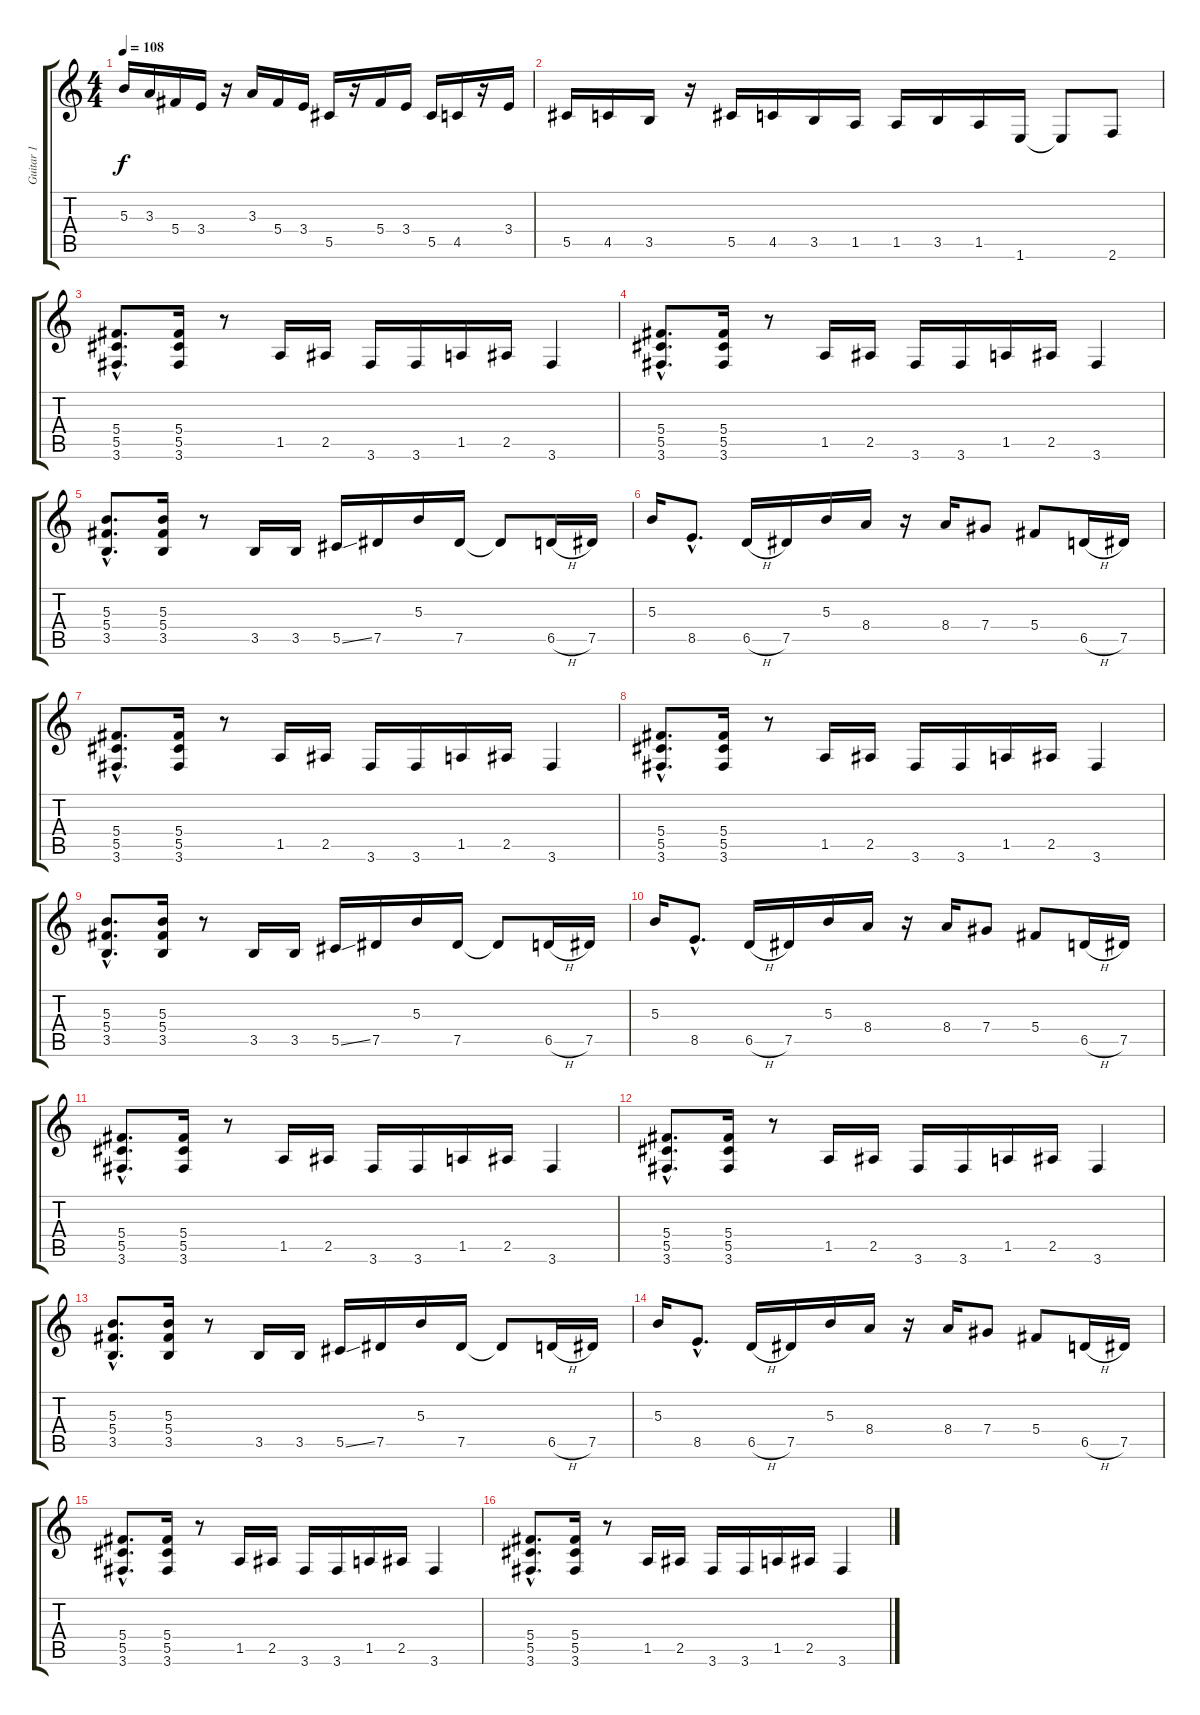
\track ("Guitar 1" "Guitar 1") {instrument distortionguitar}
\staff {score tabs}
\tuning (Eb4 Bb3 Gb3 Db3 Ab2 Eb2) {hide}
\ts (4 4)
\tempo 108
\clef g2
\ks c
5.3.16{dy f} 3.3.16 5.4.16 3.4.16 r.16 3.3.16 5.4.16 3.4.16 5.5.16 r.16 5.4.16 3.4.16 5.5.16 4.5.16 r.16 3.4.16 |
5.5.16 4.5.16 3.5.16 r.16 5.5.16 4.5.16 3.5.16 1.5.16 1.5.16 3.5.16 1.5.16 1.6.16 1.6{t}.8 2.6.8 |
(5.4{hac} 5.5{hac} 3.6{hac}).8{d} (5.4 5.5 3.6).16 r.8 1.5.16 2.5.16 3.6.16 3.6.16 1.5.16 2.5.16 3.6.4 |
(5.4{hac} 5.5{hac} 3.6{hac}).8{d} (5.4 5.5 3.6).16 r.8 1.5.16 2.5.16 3.6.16 3.6.16 1.5.16 2.5.16 3.6.4 |
(5.3{hac} 5.4{hac} 3.5{hac}).8{d} (5.3 5.4 3.5).16 r.8 3.5.16 3.5.16 5.5{ss}.16 7.5.16 5.3.16 7.5.16 7.5{t}.8 6.5{h}.16 7.5.16 |
5.3.16 8.5{hac}.8{d} 6.5{h}.16 7.5.16 5.3.16 8.4.16 r.16 8.4.16 7.4.8 5.4.8 6.5{h}.16 7.5.16 |
(5.4{hac} 5.5{hac} 3.6{hac}).8{d} (5.4 5.5 3.6).16 r.8 1.5.16 2.5.16 3.6.16 3.6.16 1.5.16 2.5.16 3.6.4 |
(5.4{hac} 5.5{hac} 3.6{hac}).8{d} (5.4 5.5 3.6).16 r.8 1.5.16 2.5.16 3.6.16 3.6.16 1.5.16 2.5.16 3.6.4 |
(5.3{hac} 5.4{hac} 3.5{hac}).8{d} (5.3 5.4 3.5).16 r.8 3.5.16 3.5.16 5.5{ss}.16 7.5.16 5.3.16 7.5.16 7.5{t}.8 6.5{h}.16 7.5.16 |
5.3.16 8.5{hac}.8{d} 6.5{h}.16 7.5.16 5.3.16 8.4.16 r.16 8.4.16 7.4.8 5.4.8 6.5{h}.16 7.5.16 |
(5.4{hac} 5.5{hac} 3.6{hac}).8{d} (5.4 5.5 3.6).16 r.8 1.5.16 2.5.16 3.6.16 3.6.16 1.5.16 2.5.16 3.6.4 |
(5.4{hac} 5.5{hac} 3.6{hac}).8{d} (5.4 5.5 3.6).16 r.8 1.5.16 2.5.16 3.6.16 3.6.16 1.5.16 2.5.16 3.6.4 |
(5.3{hac} 5.4{hac} 3.5{hac}).8{d} (5.3 5.4 3.5).16 r.8 3.5.16 3.5.16 5.5{ss}.16 7.5.16 5.3.16 7.5.16 7.5{t}.8 6.5{h}.16 7.5.16 |
5.3.16 8.5{hac}.8{d} 6.5{h}.16 7.5.16 5.3.16 8.4.16 r.16 8.4.16 7.4.8 5.4.8 6.5{h}.16 7.5.16 |
(5.4{hac} 5.5{hac} 3.6{hac}).8{d} (5.4 5.5 3.6).16 r.8 1.5.16 2.5.16 3.6.16 3.6.16 1.5.16 2.5.16 3.6.4 |
(5.4{hac} 5.5{hac} 3.6{hac}).8{d} (5.4 5.5 3.6).16 r.8 1.5.16 2.5.16 3.6.16 3.6.16 1.5.16 2.5.16 3.6.4
